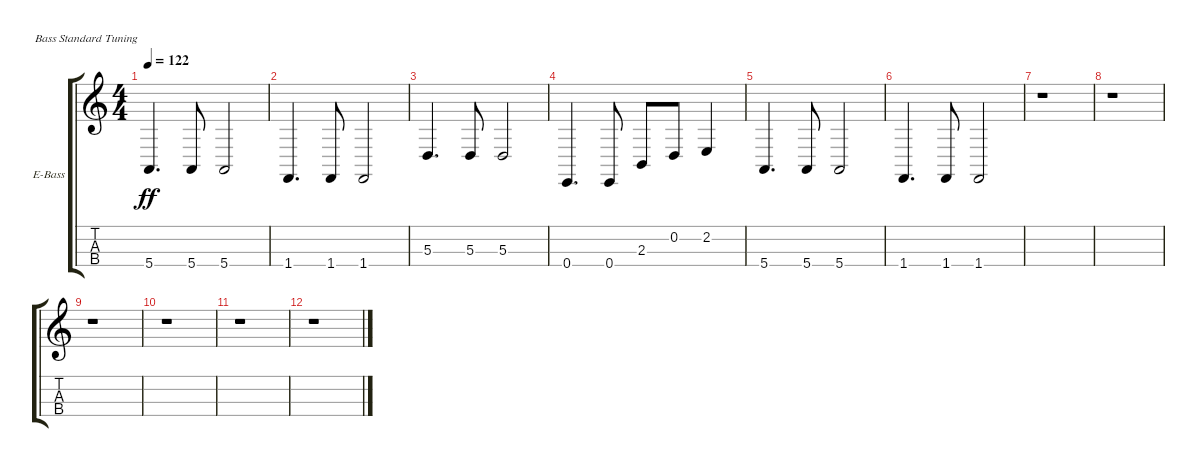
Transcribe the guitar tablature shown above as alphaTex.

\defaultSystemsLayout 4
\bracketExtendMode groupsimilarinstruments
\firstSystemTrackNameOrientation horizontal
\otherSystemsTrackNameOrientation horizontal
\track ("Bass" "E-Bass") {solo instrument electricbassfinger}
\staff {score tabs}
\tuning (G2 D2 A1 E1)
\ts (4 4)
\tempo 122
\clef g2
\ks c
5.4.4{d dy ff} 5.4.8 5.4.2 |
1.4.4{d} 1.4.8 1.4.2 |
5.3.4{d} 5.3.8 5.3.2 |
0.4.4{d} 0.4.8 2.3.8 0.2.8 2.2.4 |
5.4.4{d} 5.4.8 5.4.2 |
1.4.4{d} 1.4.8 1.4.2 |
r.1 |
r.1 |
r.1 |
r.1 |
r.1 |
r.1
